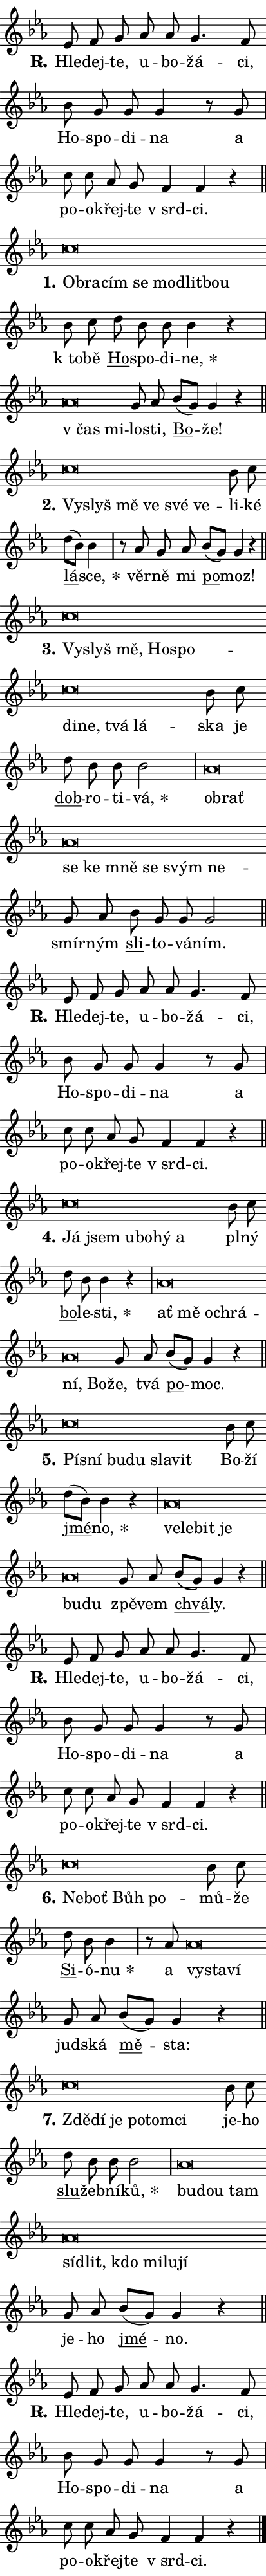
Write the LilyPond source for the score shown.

\version "2.24.0"
\header { tagline = "" }
\paper {
  indent = 0\cm
  top-margin = 0\cm
  right-margin = 0\cm
  bottom-margin = 0\cm
  left-margin = 0\cm
  paper-width = 7\cm
  page-breaking = #ly:one-page-breaking
  system-system-spacing.basic-distance = #11
  score-system-spacing.basic-distance = #11
  ragged-last = ##f
}


%% Author: Thomas Morley
%% https://lists.gnu.org/archive/html/lilypond-user/2020-05/msg00002.html
#(define (line-position grob)
"Returns position of @var[grob} in current system:
   @code{'start}, if at first time-step
   @code{'end}, if at last time-step
   @code{'middle} otherwise
"
  (let* ((col (ly:item-get-column grob))
         (ln (ly:grob-object col 'left-neighbor))
         (rn (ly:grob-object col 'right-neighbor))
         (col-to-check-left (if (ly:grob? ln) ln col))
         (col-to-check-right (if (ly:grob? rn) rn col))
         (break-dir-left
           (and
             (ly:grob-property col-to-check-left 'non-musical #f)
             (ly:item-break-dir col-to-check-left)))
         (break-dir-right
           (and
             (ly:grob-property col-to-check-right 'non-musical #f)
             (ly:item-break-dir col-to-check-right))))
        (cond ((eqv? 1 break-dir-left) 'start)
              ((eqv? -1 break-dir-right) 'end)
              (else 'middle))))

#(define (tranparent-at-line-position vctor)
  (lambda (grob)
  "Relying on @code{line-position} select the relevant enry from @var{vctor}.
Used to determine transparency,"
    (case (line-position grob)
      ((end) (not (vector-ref vctor 0)))
      ((middle) (not (vector-ref vctor 1)))
      ((start) (not (vector-ref vctor 2))))))

noteHeadBreakVisibility =
#(define-music-function (break-visibility)(vector?)
"Makes @code{NoteHead}s transparent relying on @var{break-visibility}"
#{
  \override NoteHead.transparent =
    #(tranparent-at-line-position break-visibility)
#})

#(define delete-ledgers-for-transparent-note-heads
  (lambda (grob)
    "Reads whether a @code{NoteHead} is transparent.
If so this @code{NoteHead} is removed from @code{'note-heads} from
@var{grob}, which is supposed to be @code{LedgerLineSpanner}.
As a result ledgers are not printed for this @code{NoteHead}"
    (let* ((nhds-array (ly:grob-object grob 'note-heads))
           (nhds-list
             (if (ly:grob-array? nhds-array)
                 (ly:grob-array->list nhds-array)
                 '()))
           ;; Relies on the transparent-property being done before
           ;; Staff.LedgerLineSpanner.after-line-breaking is executed.
           ;; This is fragile ...
           (to-keep
             (remove
               (lambda (nhd)
                 (ly:grob-property nhd 'transparent #f))
               nhds-list)))
      ;; TODO find a better method to iterate over grob-arrays, similiar
      ;; to filter/remove etc for lists
      ;; For now rebuilt from scratch
      (set! (ly:grob-object grob 'note-heads)  '())
      (for-each
        (lambda (nhd)
          (ly:pointer-group-interface::add-grob grob 'note-heads nhd))
        to-keep))))

hideNotes = {
  \noteHeadBreakVisibility #begin-of-line-visible
}
unHideNotes = {
  \noteHeadBreakVisibility #all-visible
}

% work-around for resetting accidentals
% https://lilypond.org/doc/v2.23/Documentation/notation/displaying-rhythms#unmetered-music
cadenzaMeasure = {
  \cadenzaOff
  \partial 1024 s1024
  \cadenzaOn
}

#(define-markup-command (accent layout props text) (markup?)
  "Underline accented syllable"
  (interpret-markup layout props
    #{\markup \override #'(offset . 4.3) \underline { #text }#}))

responsum = \markup \concat {
  "R" \hspace #-1.05 \path #0.1 #'((moveto 0 0.07) (lineto 0.9 0.8)) \hspace #0.05 "."
}

\layout {
    \context {
        \Staff
        \remove "Time_signature_engraver"
        \override LedgerLineSpanner.after-line-breaking = #delete-ledgers-for-transparent-note-heads
    }
    \context {
        \Voice {
            \override NoteHead.output-attributes = #'((class . "notehead"))
            \override Hairpin.height = #0.55
        }
    }
    \context {
        \Lyrics {
            \override StanzaNumber.output-attributes = #'((class . "stanzanumber"))
            \override LyricSpace.minimum-distance = #0.9
            \override LyricText.font-name = #"TeX Gyre Schola"
            \override LyricText.font-size = 1
            \override StanzaNumber.font-name = #"TeX Gyre Schola Bold"
            \override StanzaNumber.font-size = 1
        }
    }
}

% magnetic-lyrics.ily
%
%   written by
%     Jean Abou Samra <jean@abou-samra.fr>
%     Werner Lemberg <wl@gnu.org>
%
%   adapted by
%     Jiri Hon <jiri.hon@gmail.com>
%
% Version 2022-Apr-15

% https://www.mail-archive.com/lilypond-user@gnu.org/msg149350.html

#(define (Left_hyphen_pointer_engraver context)
   "Collect syllable-hyphen-syllable occurrences in lyrics and store
them in properties.  This engraver only looks to the left.  For
example, if the lyrics input is @code{foo -- bar}, it does the
following.

@itemize @bullet
@item
Set the @code{text} property of the @code{LyricHyphen} grob between
@q{foo} and @q{bar} to @code{foo}.

@item
Set the @code{left-hyphen} property of the @code{LyricText} grob with
text @q{foo} to the @code{LyricHyphen} grob between @q{foo} and
@q{bar}.
@end itemize

Use this auxiliary engraver in combination with the
@code{lyric-@/text::@/apply-@/magnetic-@/offset!} hook."
   (let ((hyphen #f)
         (text #f))
     (make-engraver
      (acknowledgers
       ((lyric-syllable-interface engraver grob source-engraver)
        (set! text grob)))
      (end-acknowledgers
       ((lyric-hyphen-interface engraver grob source-engraver)
        ;(when (not (grob::has-interface grob 'lyric-space-interface))
          (set! hyphen grob)));)
      ((stop-translation-timestep engraver)
       (when (and text hyphen)
         (ly:grob-set-object! text 'left-hyphen hyphen))
       (set! text #f)
       (set! hyphen #f)))))

#(define (lyric-text::apply-magnetic-offset! grob)
   "If the space between two syllables is less than the value in
property @code{LyricText@/.details@/.squash-threshold}, move the right
syllable to the left so that it gets concatenated with the left
syllable.

Use this function as a hook for
@code{LyricText@/.after-@/line-@/breaking} if the
@code{Left_@/hyphen_@/pointer_@/engraver} is active."
   (let ((hyphen (ly:grob-object grob 'left-hyphen #f)))
     (when hyphen
       (let ((left-text (ly:spanner-bound hyphen LEFT)))
         (when (grob::has-interface left-text 'lyric-syllable-interface)
           (let* ((common (ly:grob-common-refpoint grob left-text X))
                  (this-x-ext (ly:grob-extent grob common X))
                  (left-x-ext
                   (begin
                     ;; Trigger magnetism for left-text.
                     (ly:grob-property left-text 'after-line-breaking)
                     (ly:grob-extent left-text common X)))
                  ;; `delta` is the gap width between two syllables.
                  (delta (- (interval-start this-x-ext)
                            (interval-end left-x-ext)))
                  (details (ly:grob-property grob 'details))
                  (threshold (assoc-get 'squash-threshold details 0.2)))
             (when (< delta threshold)
               (let* (;; We have to manipulate the input text so that
                      ;; ligatures crossing syllable boundaries are not
                      ;; disabled.  For languages based on the Latin
                      ;; script this is essentially a beautification.
                      ;; However, for non-Western scripts it can be a
                      ;; necessity.
                      (lt (ly:grob-property left-text 'text))
                      (rt (ly:grob-property grob 'text))
                      (is-space (grob::has-interface hyphen 'lyric-space-interface))
                      (space (if is-space " " ""))
                      (space-markup (grob-interpret-markup grob " "))
                      (space-size (interval-length (ly:stencil-extent space-markup X)))
                      (extra-delta (if is-space space-size 0))
                      ;; Append new syllable.
                      (ltrt-space (if (and (string? lt) (string? rt))
                                (string-append lt space rt)
                                (make-concat-markup (list lt space rt))))
                      ;; Right-align `ltrt` to the right side.
                      (ltrt-space-markup (grob-interpret-markup
                               grob
                               (make-translate-markup
                                (cons (interval-length this-x-ext) 0)
                                (make-right-align-markup ltrt-space)))))
                 (begin
                   ;; Don't print `left-text`.
                   (ly:grob-set-property! left-text 'stencil #f)
                   ;; Set text and stencil (which holds all collected
                   ;; syllables so far) and shift it to the left.
                   (ly:grob-set-property! grob 'text ltrt-space)
                   (ly:grob-set-property! grob 'stencil ltrt-space-markup)
                   (ly:grob-translate-axis! grob (- (- delta extra-delta)) X))))))))))


#(define (lyric-hyphen::displace-bounds-first grob)
   ;; Make very sure this callback isn't triggered too early.
   (let ((left (ly:spanner-bound grob LEFT))
         (right (ly:spanner-bound grob RIGHT)))
     (ly:grob-property left 'after-line-breaking)
     (ly:grob-property right 'after-line-breaking)
     (ly:lyric-hyphen::print grob)))

squashThreshold = #0.4

\layout {
  \context {
    \Lyrics
    \consists #Left_hyphen_pointer_engraver
    \override LyricText.after-line-breaking =
      #lyric-text::apply-magnetic-offset!
    \override LyricHyphen.stencil = #lyric-hyphen::displace-bounds-first
    \override LyricText.details.squash-threshold = \squashThreshold
    \override LyricHyphen.minimum-distance = 0
    \override LyricHyphen.minimum-length = \squashThreshold
  }
}

squash = \override LyricText.details.squash-threshold = 9999
unSquash = \override LyricText.details.squash-threshold = \squashThreshold

left = \override LyricText.self-alignment-X = #LEFT
unLeft = \revert LyricText.self-alignment-X

starOffset = #(lambda (grob) 
                (let ((x_offset (ly:self-alignment-interface::aligned-on-x-parent grob)))
                  (if (= x_offset 0) 0 (+ x_offset 1.2))))

star = #(define-music-function (syllable)(string?)
"Append star separator at the end of a syllable"
#{
  \once \override LyricText.X-offset = #starOffset
  \lyricmode { \markup {
    #syllable
    \override #'((font-name . "TeX Gyre Schola Bold")) \hspace #0.2 \lower #0.65 \larger "*"
  } }
#})

starAccent = #(define-music-function (syllable)(string?)
"Append star separator at the end of a syllable and make accent"
#{
  \once \override LyricText.X-offset = #starOffset
  \lyricmode { \markup {
    \accent #syllable
    \override #'((font-name . "TeX Gyre Schola Bold")) \hspace #0.2 \lower #0.65 \larger "*"
  } }
#})

breath = #(define-music-function (syllable)(string?)
"Append breathing indicator at the end of a syllable"
#{
  \lyricmode { \markup { #syllable "+" } }
#})

optionalBreath = #(define-music-function (syllable)(string?)
"Append optional breathing indicator at the end of a syllable"
#{
  \lyricmode { \markup { #syllable "(+)" } }
#})


\score {
    <<
        \new Voice = "melody" { \cadenzaOn \key es \major \relative { es'8 f g as as g4. f8 \bar "" bes g g g4 r8 g \cadenzaMeasure \bar "|" c c as g f4 f r \cadenzaMeasure \bar "||" \break } }
        \new Lyrics \lyricsto "melody" { \lyricmode { \set stanza = \responsum
Hle -- dej -- te, u -- bo -- žá -- ci, Ho -- spo -- di -- na a po -- o -- křej -- te "v srd" -- ci. } }
    >>
    \layout {}
}

\score {
    <<
        \new Voice = "melody" { \cadenzaOn \key es \major \relative { c''\breve*1/16 \hideNotes \breve*1/16 \bar "" \breve*1/16 \bar "" \breve*1/16 \bar "" \breve*1/16 \bar "" \breve*1/16 \breve*1/16 \bar "" \unHideNotes bes8 c \bar "" d bes bes bes4 r \cadenzaMeasure \bar "|" as\breve*1/16 \hideNotes \breve*1/16 \bar "" \unHideNotes g8 as \bar "" bes[( g)] g4 r \cadenzaMeasure \bar "||" \break } }
        \new Lyrics \lyricsto "melody" { \lyricmode { \set stanza = "1."
\left Ob -- \squash ra -- cím se mo -- dlit -- bou \unLeft \unSquash "k to" -- bě \markup \accent Ho -- spo -- di -- \star ne, \left "v čas" \squash mi -- \unLeft \unSquash lo -- sti, \markup \accent Bo -- že! } }
    >>
    \layout {}
}

\score {
    <<
        \new Voice = "melody" { \cadenzaOn \key es \major \relative { c''\breve*1/16 \hideNotes \breve*1/16 \bar "" \breve*1/16 \bar "" \breve*1/16 \bar "" \breve*1/16 \breve*1/16 \bar "" \unHideNotes bes8 c \bar "" d[( bes)] bes4 \cadenzaMeasure \bar "|" r8 as g8 as \bar "" bes[( g)] g4 r \cadenzaMeasure \bar "||" \break } }
        \new Lyrics \lyricsto "melody" { \lyricmode { \set stanza = "2."
\left Vy -- \squash slyš mě ve své ve -- \unLeft \unSquash li -- ké \markup \accent lá -- \star sce, věr -- ně mi \markup \accent po -- moz! } }
    >>
    \layout {}
}

\score {
    <<
        \new Voice = "melody" { \cadenzaOn \key es \major \relative { c''\breve*1/16 \hideNotes \breve*1/16 \bar "" \breve*1/16 \bar "" \breve*1/16 \bar "" \breve*1/16 \bar "" \breve*1/16 \bar "" \breve*1/16 \bar "" \breve*1/16 \breve*1/16 \bar "" \unHideNotes bes8 c \bar "" d bes bes bes2 \cadenzaMeasure \bar "|" as\breve*1/16 \hideNotes \breve*1/16 \bar "" \breve*1/16 \bar "" \breve*1/16 \bar "" \breve*1/16 \bar "" \breve*1/16 \bar "" \breve*1/16 \breve*1/16 \bar "" \unHideNotes g8 as \bar "" bes g g g2 \cadenzaMeasure \bar "||" \break } }
        \new Lyrics \lyricsto "melody" { \lyricmode { \set stanza = "3."
\left Vy -- \squash slyš mě, Ho -- spo -- di -- ne, tvá lá -- \unLeft \unSquash ska je \markup \accent dob -- ro -- ti -- \star vá, \left ob -- \squash rať se ke mně se svým ne -- \unLeft \unSquash smír -- ným \markup \accent sli -- to -- vá -- ním. } }
    >>
    \layout {}
}

\score {
    <<
        \new Voice = "melody" { \cadenzaOn \key es \major \relative { es'8 f g as as g4. f8 \bar "" bes g g g4 r8 g \cadenzaMeasure \bar "|" c c as g f4 f r \cadenzaMeasure \bar "||" \break } }
        \new Lyrics \lyricsto "melody" { \lyricmode { \set stanza = \responsum
Hle -- dej -- te, u -- bo -- žá -- ci, Ho -- spo -- di -- na a po -- o -- křej -- te "v srd" -- ci. } }
    >>
    \layout {}
}

\score {
    <<
        \new Voice = "melody" { \cadenzaOn \key es \major \relative { c''\breve*1/16 \hideNotes \breve*1/16 \bar "" \breve*1/16 \bar "" \breve*1/16 \bar "" \breve*1/16 \breve*1/16 \bar "" \unHideNotes bes8 c \bar "" d bes bes4 r \cadenzaMeasure \bar "|" as\breve*1/16 \hideNotes \breve*1/16 \bar "" \breve*1/16 \bar "" \breve*1/16 \bar "" \breve*1/16 \breve*1/16 \bar "" \unHideNotes g8 as \bar "" bes[( g)] g4 r \cadenzaMeasure \bar "||" \break } }
        \new Lyrics \lyricsto "melody" { \lyricmode { \set stanza = "4."
\left Já \squash jsem u -- bo -- hý a \unLeft \unSquash pl -- ný \markup \accent bo -- le -- \star sti, \left ať \squash mě o -- chrá -- ní, Bo -- \unLeft \unSquash že, tvá \markup \accent po -- moc. } }
    >>
    \layout {}
}

\score {
    <<
        \new Voice = "melody" { \cadenzaOn \key es \major \relative { c''\breve*1/16 \hideNotes \breve*1/16 \bar "" \breve*1/16 \bar "" \breve*1/16 \bar "" \breve*1/16 \breve*1/16 \bar "" \unHideNotes bes8 c \bar "" d[( bes)] bes4 r \cadenzaMeasure \bar "|" as\breve*1/16 \hideNotes \breve*1/16 \bar "" \breve*1/16 \bar "" \breve*1/16 \bar "" \breve*1/16 \breve*1/16 \bar "" \unHideNotes g8 as \bar "" bes[( g)] g4 r \cadenzaMeasure \bar "||" \break } }
        \new Lyrics \lyricsto "melody" { \lyricmode { \set stanza = "5."
\left Pí -- \squash sní bu -- du sla -- vit \unLeft \unSquash Bo -- ží \markup \accent jmé -- \star no, \left ve -- \squash le -- bit je bu -- du \unLeft \unSquash zpě -- vem \markup \accent chvá -- ly. } }
    >>
    \layout {}
}

\score {
    <<
        \new Voice = "melody" { \cadenzaOn \key es \major \relative { es'8 f g as as g4. f8 \bar "" bes g g g4 r8 g \cadenzaMeasure \bar "|" c c as g f4 f r \cadenzaMeasure \bar "||" \break } }
        \new Lyrics \lyricsto "melody" { \lyricmode { \set stanza = \responsum
Hle -- dej -- te, u -- bo -- žá -- ci, Ho -- spo -- di -- na a po -- o -- křej -- te "v srd" -- ci. } }
    >>
    \layout {}
}

\score {
    <<
        \new Voice = "melody" { \cadenzaOn \key es \major \relative { c''\breve*1/16 \hideNotes \breve*1/16 \bar "" \breve*1/16 \breve*1/16 \bar "" \unHideNotes bes8 c \bar "" d bes bes4 \cadenzaMeasure \bar "|" r8 as8 as\breve*1/16 \hideNotes \breve*1/16 \breve*1/16 \bar "" \unHideNotes g8 as \bar "" bes[( g)] g4 r \cadenzaMeasure \bar "||" \break } }
        \new Lyrics \lyricsto "melody" { \lyricmode { \set stanza = "6."
\left Ne -- \squash boť Bůh po -- \unLeft \unSquash mů -- že \markup \accent Si -- ó -- \star nu a \left vy -- \squash sta -- ví \unLeft \unSquash jud -- ská \markup \accent mě -- sta: } }
    >>
    \layout {}
}

\score {
    <<
        \new Voice = "melody" { \cadenzaOn \key es \major \relative { c''\breve*1/16 \hideNotes \breve*1/16 \bar "" \breve*1/16 \bar "" \breve*1/16 \bar "" \breve*1/16 \breve*1/16 \bar "" \unHideNotes bes8 c \bar "" d bes bes bes2 \cadenzaMeasure \bar "|" as\breve*1/16 \hideNotes \breve*1/16 \bar "" \breve*1/16 \bar "" \breve*1/16 \bar "" \breve*1/16 \bar "" \breve*1/16 \bar "" \breve*1/16 \bar "" \breve*1/16 \breve*1/16 \bar "" \unHideNotes g8 as \bar "" bes[( g)] g4 r \cadenzaMeasure \bar "||" \break } }
        \new Lyrics \lyricsto "melody" { \lyricmode { \set stanza = "7."
\left Zdě -- \squash dí je po -- tom -- ci \unLeft \unSquash je -- ho \markup \accent slu -- žeb -- ní -- \star ků, \left bu -- \squash dou tam sí -- dlit, kdo mi -- lu -- jí \unLeft \unSquash je -- ho \markup \accent jmé -- no. } }
    >>
    \layout {}
}

\score {
    <<
        \new Voice = "melody" { \cadenzaOn \key es \major \relative { es'8 f g as as g4. f8 \bar "" bes g g g4 r8 g \cadenzaMeasure \bar "|" c c as g f4 f r \cadenzaMeasure \bar "||" \break } \bar "|." }
        \new Lyrics \lyricsto "melody" { \lyricmode { \set stanza = \responsum
Hle -- dej -- te, u -- bo -- žá -- ci, Ho -- spo -- di -- na a po -- o -- křej -- te "v srd" -- ci. } }
    >>
    \layout {}
}
